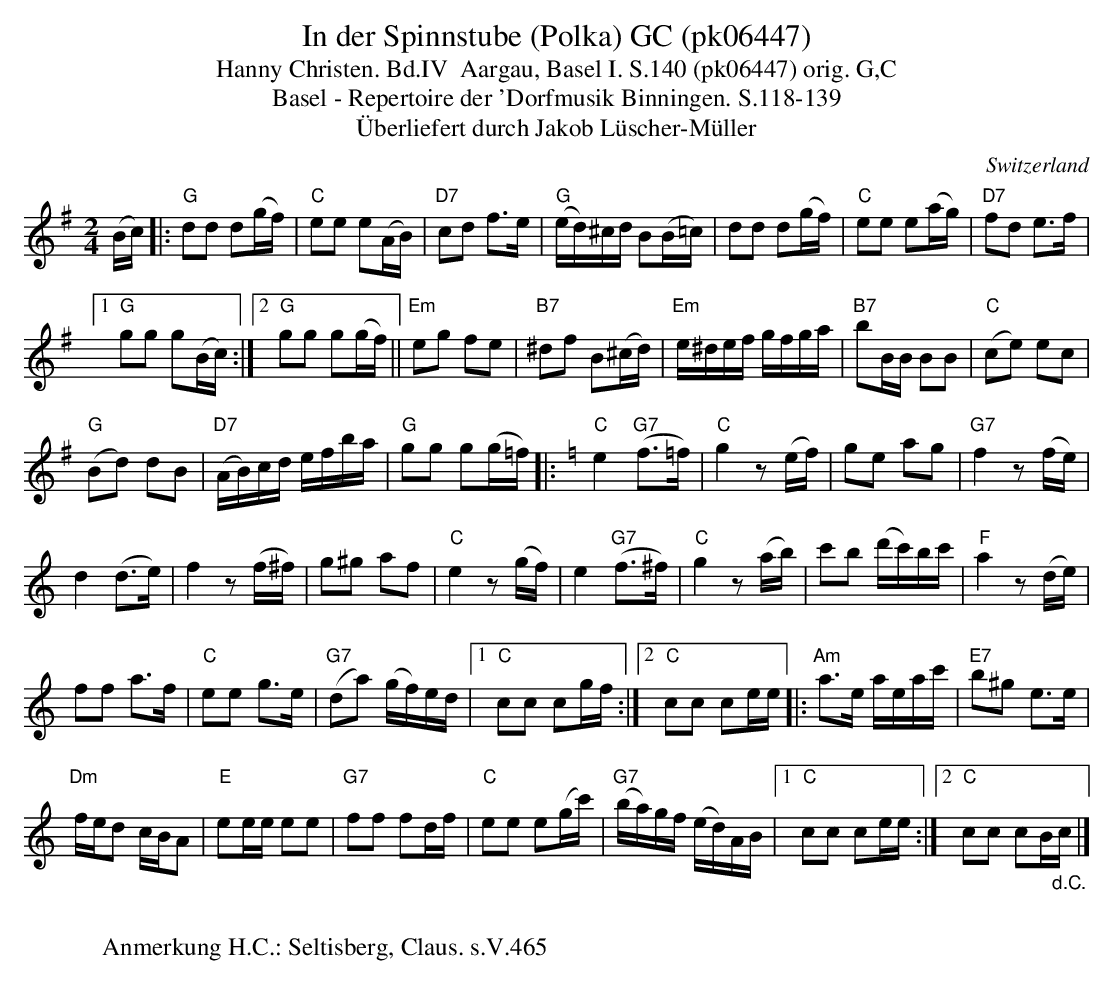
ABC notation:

X:1
T:In der Spinnstube (Polka) GC (pk06447)
T:Hanny Christen. Bd.IV  Aargau, Basel I. S.140 (pk06447) orig. G,C
T: Basel - Repertoire der 'Dorfmusik Binningen. S.118-139
T:Überliefert durch Jakob Lüscher-Müller
M:2/4
L:1/16
O:Switzerland
K:G major
(Bc) |: "G"d2d2 d2(gf) | "C"e2e2 e2(AB) | "D7"c2d2 f3e | ("G"ed)^cd B2(B=c) | d2d2 d2(gf) | "C"e2e2 e2(ag) | "D7"f2d2 e3f |1
"G"g2g2 g2(Bc) :|2 "G"g2g2 g2(gf) || "Em"e2g2 f2e2 | "B7"^d2f2 B2(^cd) | "Em"e^def gfga | "B7"b2BB B2B2 | ("C"c2e2) e2c2 |
("G"B2d2) d2B2 | ("D7"AB)cd efba | "G"g2g2 g2(g=f) |: [K:C] "C"e4 ("G7"f3=f) | "C"g4z2(ef) | g2e2 a2g2 | "G7"f4z2(fe) |
d4(d3e) | f4z2(f^f) | g2^g2 a2f2 | "C"e4z2(gf) | e4("G7"f3^f) | "C"g4z2(ab) | c'2b2 (d'c')bc' | "F"a4z2(de) |
f2f2 a3f | "C"e2e2 g3e | ("G7"d2a2) (gf)ed |1 "C"c2c2 c2gf :|2 "C"c2c2 c2ee |: "Am"a3e aeac' | "E7"b2^g2 e3e |
"Dm"fed2 cBA2 | "E"e2ee e2e2 | "G7"f2f2 f2df | "C"e2e2 e2(gc') | ("G7"ba)gf (ed)AB |1 "C"c2c2 c2ee :|2 "C"c2c2 c2B"_d.C."c |]
W:
W:Anmerkung H.C.: Seltisberg, Claus. s.V.465
